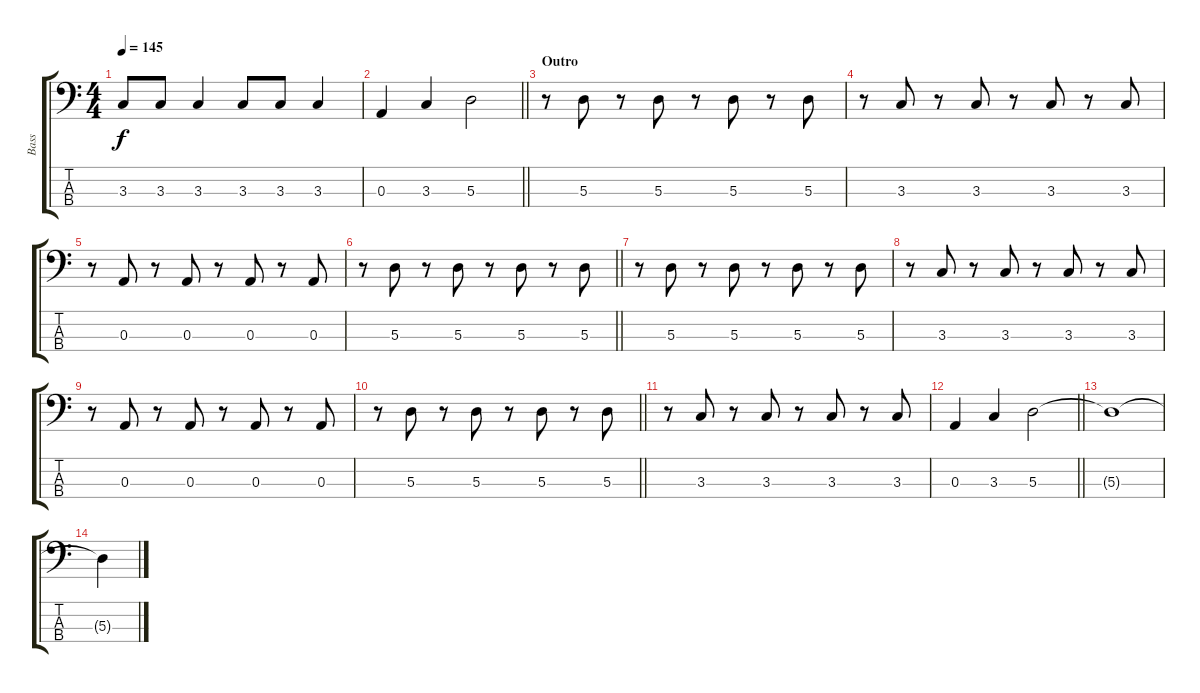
\track ("Bass" "Bass") {instrument electricbassfinger}
\staff {score tabs}
\tuning (G2 D2 A1 D1) {hide}
\ts (4 4)
\tempo 145
\clef f4
\ks c
3.3.8{dy f} 3.3.8 3.3.4 3.3.8 3.3.8 3.3.4 |
\barLineRight lightlight
0.3.4 3.3.4 5.3.2 |
\section ("" "Outro")
r.8 5.3.8 r.8 5.3.8 r.8 5.3.8 r.8 5.3.8 |
r.8 3.3.8 r.8 3.3.8 r.8 3.3.8 r.8 3.3.8 |
r.8 0.3.8 r.8 0.3.8 r.8 0.3.8 r.8 0.3.8 |
\barLineRight lightlight
r.8 5.3.8 r.8 5.3.8 r.8 5.3.8 r.8 5.3.8 |
r.8 5.3.8 r.8 5.3.8 r.8 5.3.8 r.8 5.3.8 |
r.8 3.3.8 r.8 3.3.8 r.8 3.3.8 r.8 3.3.8 |
r.8 0.3.8 r.8 0.3.8 r.8 0.3.8 r.8 0.3.8 |
\barLineRight lightlight
r.8 5.3.8 r.8 5.3.8 r.8 5.3.8 r.8 5.3.8 |
r.8 3.3.8 r.8 3.3.8 r.8 3.3.8 r.8 3.3.8 |
\barLineRight lightlight
0.3.4 3.3.4 5.3.2 |
5.3{t}.1 |
5.3{t}.4
